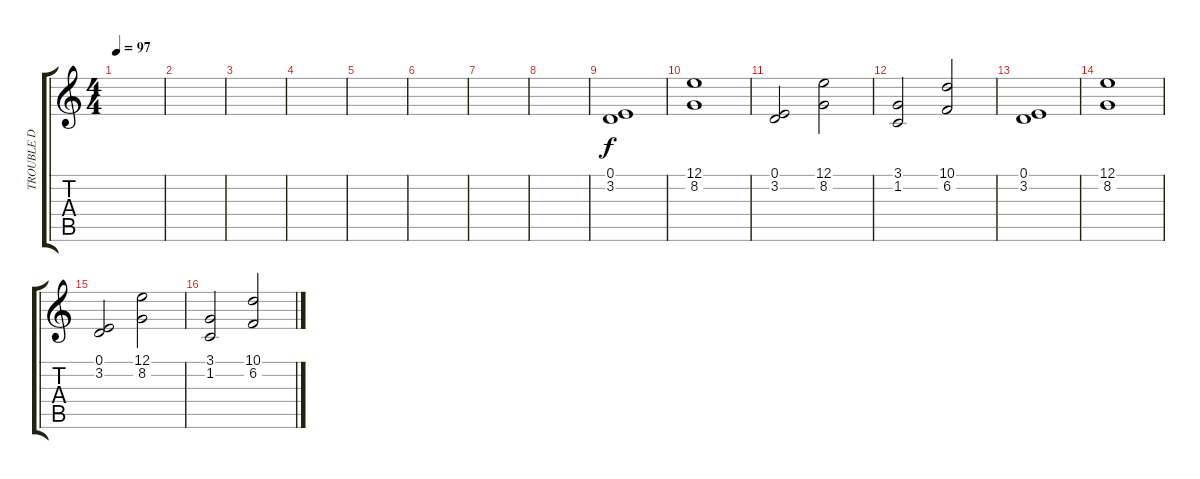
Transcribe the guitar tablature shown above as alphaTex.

\track ("TROUBLE D" "TROUBLE D") {instrument stringensemble2}
\staff {score tabs}
\tuning (E4 B3 G3 D3 A2 E2) {hide}
\ts (4 4)
\tempo 97
\clef g2
\ks c
|
|
|
|
|
|
|
|
(0.1 3.2).1 |
(12.1 8.2).1 |
(0.1 3.2).2 (12.1 8.2).2 |
(3.1 1.2).2 (10.1 6.2).2 |
(0.1 3.2).1 |
(12.1 8.2).1 |
(0.1 3.2).2 (12.1 8.2).2 |
(3.1 1.2).2 (10.1 6.2).2
